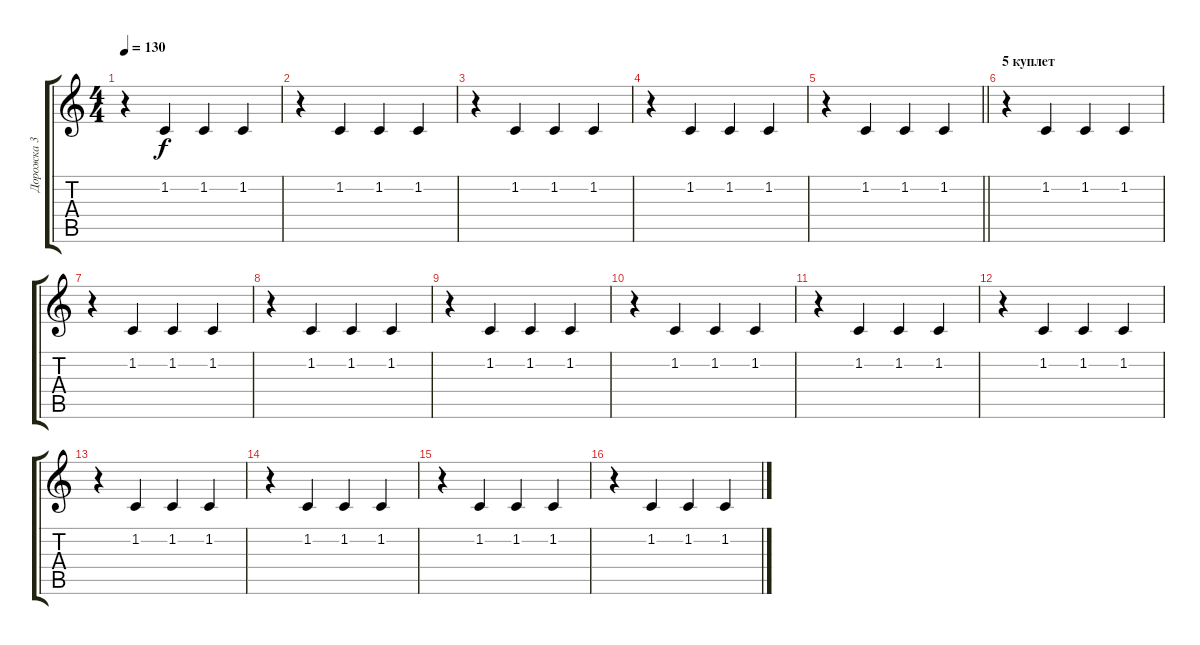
\track ("Дорожка 3" "Дорожка 3") {instrument taikodrum}
\staff {score tabs}
\tuning (E4 B3 G3 D3 A2 E2) {hide}
\ts (4 4)
\tempo 130
\clef g2
\ks c
r.4{dy f} 1.2.4 1.2.4 1.2.4 |
r.4 1.2.4 1.2.4 1.2.4 |
r.4 1.2.4 1.2.4 1.2.4 |
r.4 1.2.4 1.2.4 1.2.4 |
\barLineRight lightlight
r.4 1.2.4 1.2.4 1.2.4 |
\section ("" "5 куплет")
r.4 1.2.4 1.2.4 1.2.4 |
r.4 1.2.4 1.2.4 1.2.4 |
r.4 1.2.4 1.2.4 1.2.4 |
r.4 1.2.4 1.2.4 1.2.4 |
r.4 1.2.4 1.2.4 1.2.4 |
r.4 1.2.4 1.2.4 1.2.4 |
r.4 1.2.4 1.2.4 1.2.4 |
r.4 1.2.4 1.2.4 1.2.4 |
r.4 1.2.4 1.2.4 1.2.4 |
r.4 1.2.4 1.2.4 1.2.4 |
r.4 1.2.4 1.2.4 1.2.4
